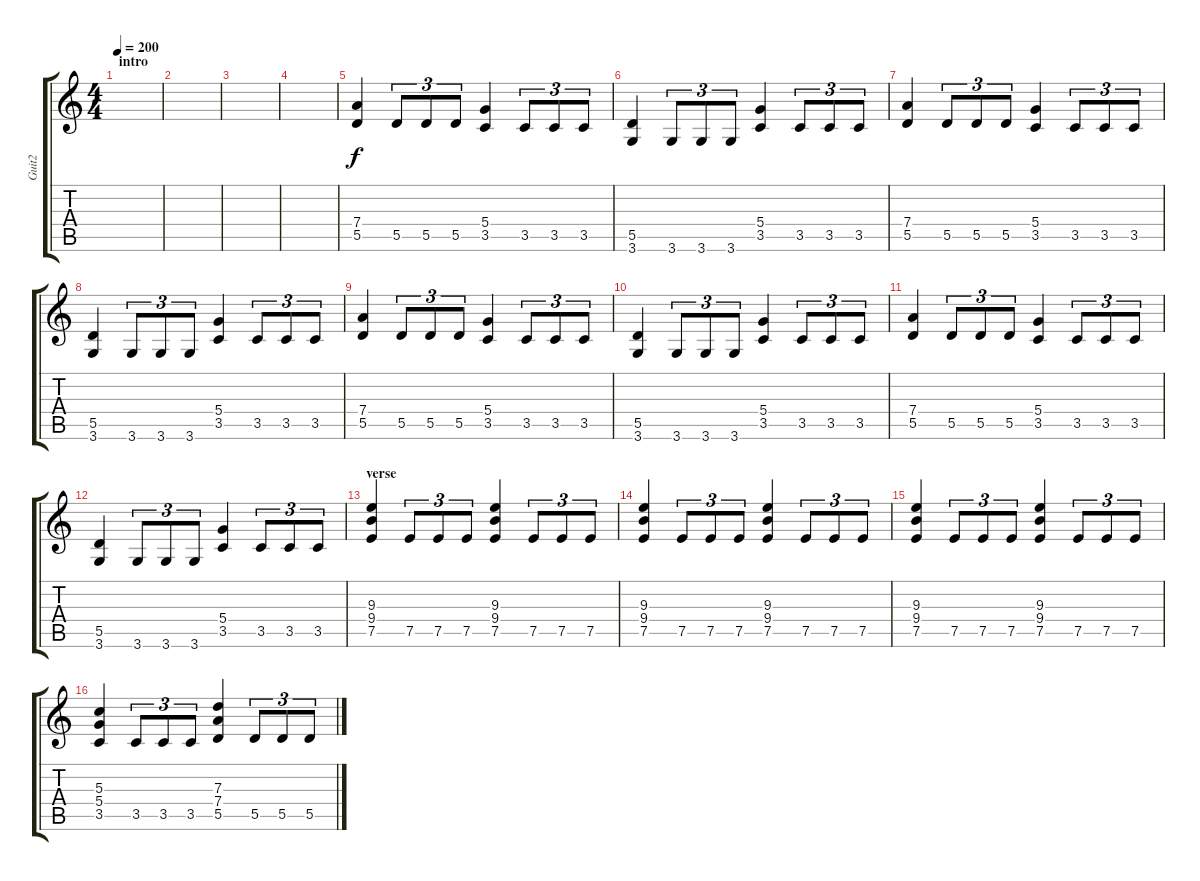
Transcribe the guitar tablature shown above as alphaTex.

\track ("Guit2" "Guit2") {instrument overdrivenguitar}
\staff {score tabs}
\tuning (E4 B3 G3 D3 A2 E2) {hide}
\ts (4 4)
\section ("" "intro")
\tempo 200
\clef g2
\ks c
|
|
|
|
(7.4 5.5).4 5.5.8{tu (3 2)} 5.5.8{tu (3 2)} 5.5.8{tu (3 2)} (5.4 3.5).4 3.5.8{tu (3 2)} 3.5.8{tu (3 2)} 3.5.8{tu (3 2)} |
(5.5 3.6).4 3.6.8{tu (3 2)} 3.6.8{tu (3 2)} 3.6.8{tu (3 2)} (5.4 3.5).4 3.5.8{tu (3 2)} 3.5.8{tu (3 2)} 3.5.8{tu (3 2)} |
(7.4 5.5).4 5.5.8{tu (3 2)} 5.5.8{tu (3 2)} 5.5.8{tu (3 2)} (5.4 3.5).4 3.5.8{tu (3 2)} 3.5.8{tu (3 2)} 3.5.8{tu (3 2)} |
(5.5 3.6).4 3.6.8{tu (3 2)} 3.6.8{tu (3 2)} 3.6.8{tu (3 2)} (5.4 3.5).4 3.5.8{tu (3 2)} 3.5.8{tu (3 2)} 3.5.8{tu (3 2)} |
(7.4 5.5).4 5.5.8{tu (3 2)} 5.5.8{tu (3 2)} 5.5.8{tu (3 2)} (5.4 3.5).4 3.5.8{tu (3 2)} 3.5.8{tu (3 2)} 3.5.8{tu (3 2)} |
(5.5 3.6).4 3.6.8{tu (3 2)} 3.6.8{tu (3 2)} 3.6.8{tu (3 2)} (5.4 3.5).4 3.5.8{tu (3 2)} 3.5.8{tu (3 2)} 3.5.8{tu (3 2)} |
(7.4 5.5).4 5.5.8{tu (3 2)} 5.5.8{tu (3 2)} 5.5.8{tu (3 2)} (5.4 3.5).4 3.5.8{tu (3 2)} 3.5.8{tu (3 2)} 3.5.8{tu (3 2)} |
(5.5 3.6).4 3.6.8{tu (3 2)} 3.6.8{tu (3 2)} 3.6.8{tu (3 2)} (5.4 3.5).4 3.5.8{tu (3 2)} 3.5.8{tu (3 2)} 3.5.8{tu (3 2)} |
\section ("" "verse")
(9.3 9.4 7.5).4 7.5.8{tu (3 2)} 7.5.8{tu (3 2)} 7.5.8{tu (3 2)} (9.3 9.4 7.5).4 7.5.8{tu (3 2)} 7.5.8{tu (3 2)} 7.5.8{tu (3 2)} |
(9.3 9.4 7.5).4 7.5.8{tu (3 2)} 7.5.8{tu (3 2)} 7.5.8{tu (3 2)} (9.3 9.4 7.5).4 7.5.8{tu (3 2)} 7.5.8{tu (3 2)} 7.5.8{tu (3 2)} |
(9.3 9.4 7.5).4 7.5.8{tu (3 2)} 7.5.8{tu (3 2)} 7.5.8{tu (3 2)} (9.3 9.4 7.5).4 7.5.8{tu (3 2)} 7.5.8{tu (3 2)} 7.5.8{tu (3 2)} |
(5.3 5.4 3.5).4 3.5.8{tu (3 2)} 3.5.8{tu (3 2)} 3.5.8{tu (3 2)} (7.3 7.4 5.5).4 5.5.8{tu (3 2)} 5.5.8{tu (3 2)} 5.5.8{tu (3 2)}
